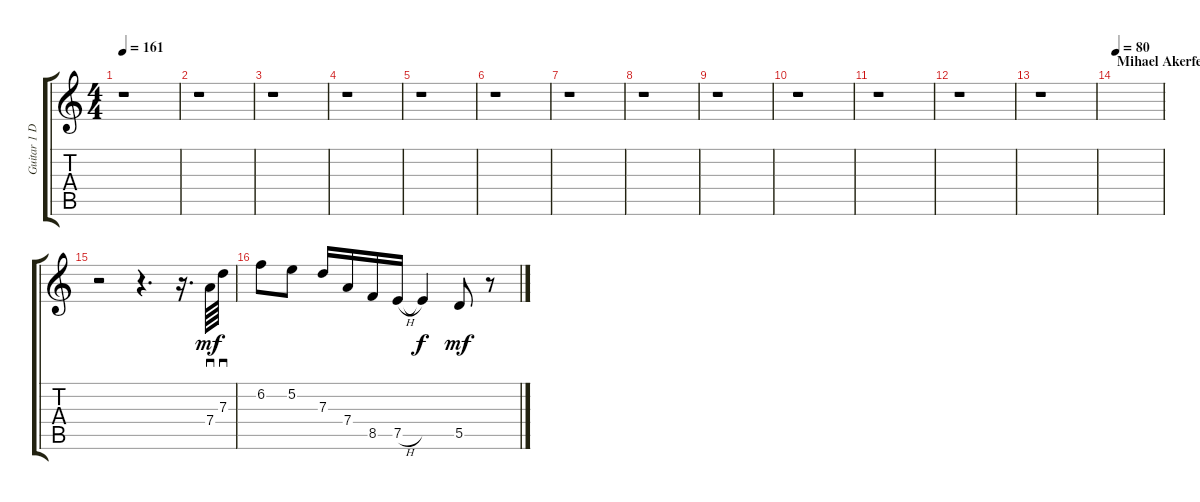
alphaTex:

\track ("Guitar 1 Drop D" "Guitar 1 D") {instrument electricguitarclean}
\staff {score tabs}
\tuning (E4 B3 G3 D3 A2 D2) {hide}
\ts (4 4)
\tempo 161
\clef g2
\ks c
r.1{dy f} |
r.1 |
r.1 |
r.1 |
r.1 |
r.1 |
r.1 |
r.1 |
r.1 |
r.1 |
r.1 |
r.1 |
r.1 |
\section ("" "Mihael Akerfeldt Solo")
\tempo 80
|
r.2 r.4{d} r.16{d} 7.4.64{sd dy mf} 7.3.64{sd} |
6.2.8 5.2.8 7.3.16 7.4.16 8.5.16 7.5{h}.16 7.5{t}.4{dy f} 5.5.8{dy mf} r.8
